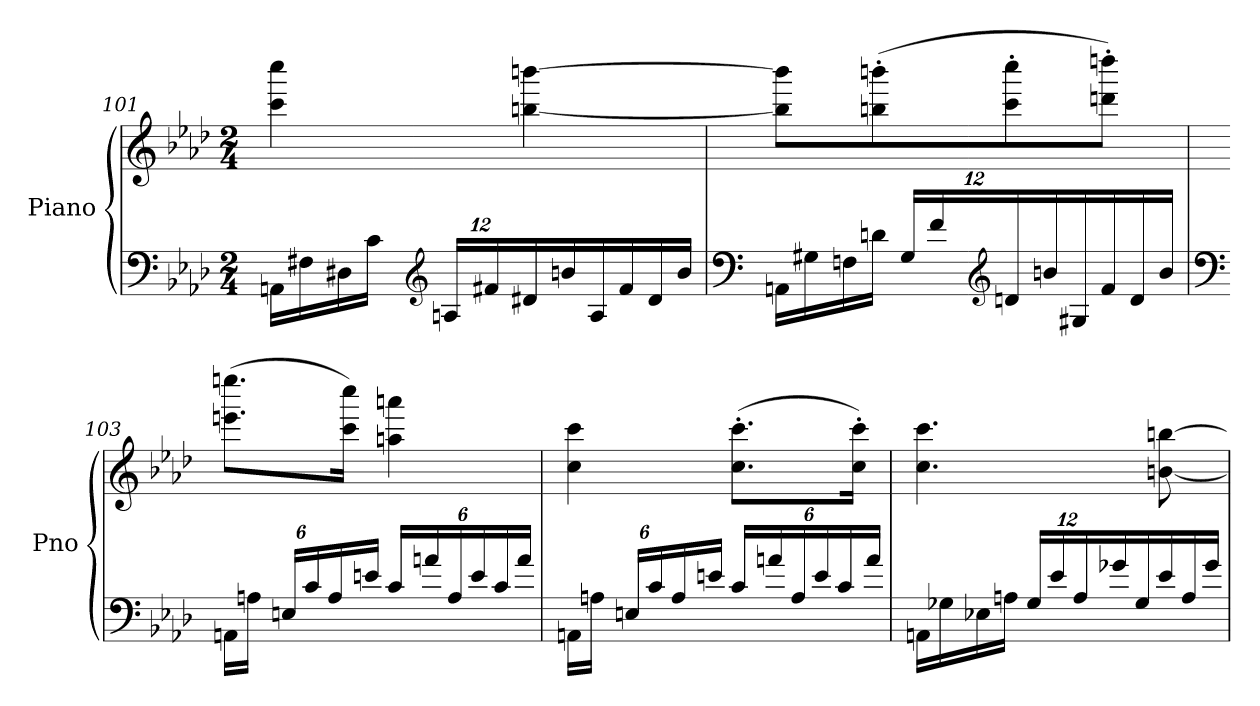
**kern	**kern
*part1	*part1
*staff2	*staff1
*I"Piano	*
*I'Pno	*
*clefF4	*clefG2
*k[b-e-a-d-]	*k[b-e-a-d-]
*M2/4	*M2/4
*Xbrackettup	*
=101	=101
24AAn\LL	4ccc\ 4cccc\
24F#X\	.
24D#X\	.
24c\JJ	.
*clefG2	*
24An/LL	.
24f#X/	.
24d#X/	[4bbn\ [4bbbn\
24bn/	.
24A/	.
24f#/	.
24d#/	.
24b/JJ	.
!!LO:LB:g=z
=102	=102
*clefF4	*
24AAn\LL	8bb\] 8bbb\]L
24G#X\	.
24Fn\	.
24dn\JJ	(8bbn\' 8bbbn\'
24G#/LL	.
24f/	.
*clefG2	*
24dn/	8ccc\' 8cccc\'
24bn/	.
24G#X/	.
24f/	8dddn\' 8ddddn\'J)
24d/	.
24b/JJ	.
=103	=103
*clefF4	*
24AAn\LL	(8.eeen\ 8.eeeen\L
24An\JJ	.
24En/LL	.
24c/	.
24A/	.
.	16ccc\ 16cccc\Jk)
24en/JJ	.
24c/LL	4aan\ 4aaan\
24an/	.
24A/	.
24e/	.
24c/	.
24a/JJ	.
=104	=104
24AAn\LL	4cc\ 4ccc\
24An\JJ	.
24En/LL	.
24c/	.
24A/	.
24en/JJ	.
24c/LL	(8.cc\' 8.ccc\'L
24an/	.
24A/	.
24e/	.
24c/	.
.	16cc\' 16ccc\'Jk)
24a/JJ	.
!!LO:LB:g=z
=105	=105
24AAn\LL	4.cc\ 4.ccc\
24G-X\	.
24E-X\	.
24An\JJ	.
24G-/LL	.
24e-/	.
24A/	.
24g-X/	.
24G-/	.
24e-/	[8bn\ [8bbn\
24A/	.
24g-/JJ	.
=	=
*-	*-
